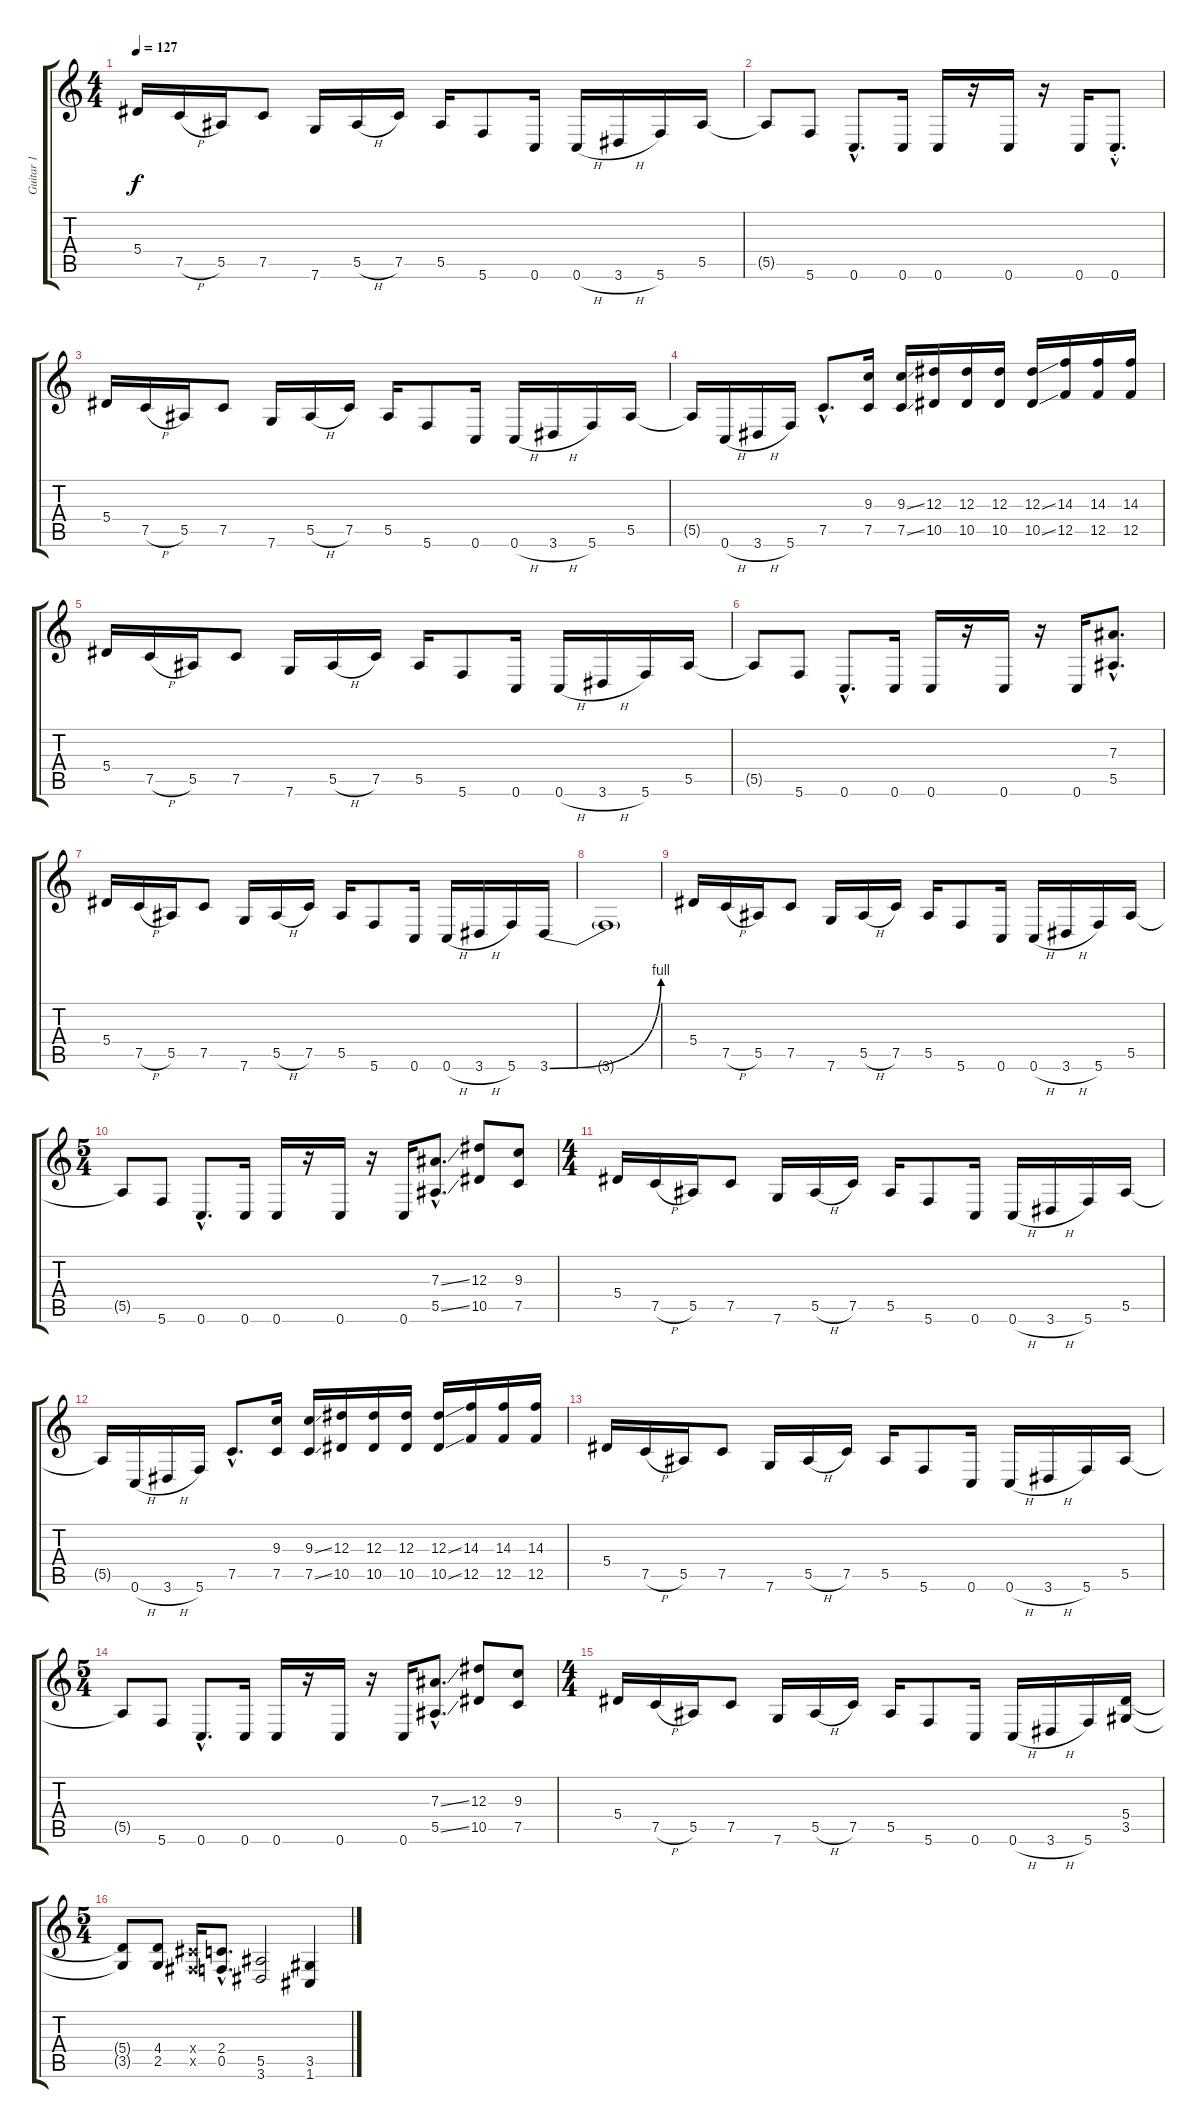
\track ("Guitar 1" "Guitar 1") {instrument distortionguitar}
\staff {score tabs}
\tuning (C4 G3 Eb3 Bb2 F2 C2) {hide}
\ts (4 4)
\tempo 127
\clef g2
\ks c
5.4.16{dy f instrument distortionguitar} 7.5{h}.16 5.5.16 7.5.8 7.6.16 5.5{h}.16 7.5.16 5.5.16 5.6.8 0.6.16 0.6{h}.16 3.6{h}.16 5.6.16 5.5.16 |
5.5{t}.8 5.6.8 0.6{hac}.8{d} 0.6.16 0.6.16 r.16 0.6.16 r.16 0.6.16 0.6{hac st}.8{d} |
5.4.16 7.5{h}.16 5.5.16 7.5.8 7.6.16 5.5{h}.16 7.5.16 5.5.16 5.6.8 0.6.16 0.6{h}.16 3.6{h}.16 5.6.16 5.5.16 |
5.5{t}.16 0.6{h}.16 3.6{h}.16 5.6.16 7.5{hac}.8{d} (9.3 7.5).16 (9.3{ss} 7.5{ss}).16 (12.3 10.5).16 (12.3 10.5).16 (12.3 10.5).16 (12.3{ss} 10.5{ss}).16 (14.3 12.5).16 (14.3 12.5).16 (14.3 12.5).16 |
\section ("" "")
5.4.16 7.5{h}.16 5.5.16 7.5.8 7.6.16 5.5{h}.16 7.5.16 5.5.16 5.6.8 0.6.16 0.6{h}.16 3.6{h}.16 5.6.16 5.5.16 |
5.5{t}.8 5.6.8 0.6{hac}.8{d} 0.6.16 0.6.16 r.16 0.6.16 r.16 0.6.16 (7.3{hac} 5.5{hac}).8{d} |
5.4.16 7.5{h}.16 5.5.16 7.5.8 7.6.16 5.5{h}.16 7.5.16 5.5.16 5.6.8 0.6.16 0.6{h}.16 3.6{h}.16 5.6.16 3.6{be (bend 0 0 60 4)}.16 |
3.6{t}.1 |
\section ("" "")
5.4.16 7.5{h}.16 5.5.16 7.5.8 7.6.16 5.5{h}.16 7.5.16 5.5.16 5.6.8 0.6.16 0.6{h}.16 3.6{h}.16 5.6.16 5.5.16 |
\ts (5 4)
5.5{t}.8 5.6.8 0.6{hac}.8{d} 0.6.16 0.6.16 r.16 0.6.16 r.16 0.6.16 (7.3{ss hac} 5.5{ss hac}).8{d} (12.3 10.5).8 (9.3 7.5).8 |
\ts (4 4)
5.4.16 7.5{h}.16 5.5.16 7.5.8 7.6.16 5.5{h}.16 7.5.16 5.5.16 5.6.8 0.6.16 0.6{h}.16 3.6{h}.16 5.6.16 5.5.16 |
5.5{t}.16 0.6{h}.16 3.6{h}.16 5.6.16 7.5{hac}.8{d} (9.3 7.5).16 (9.3{ss} 7.5{ss}).16 (12.3 10.5).16 (12.3 10.5).16 (12.3 10.5).16 (12.3{ss} 10.5{ss}).16 (14.3 12.5).16 (14.3 12.5).16 (14.3 12.5).16 |
5.4.16 7.5{h}.16 5.5.16 7.5.8 7.6.16 5.5{h}.16 7.5.16 5.5.16 5.6.8 0.6.16 0.6{h}.16 3.6{h}.16 5.6.16 5.5.16 |
\ts (5 4)
5.5{t}.8 5.6.8 0.6{hac}.8{d} 0.6.16 0.6.16 r.16 0.6.16 r.16 0.6.16 (7.3{ss hac} 5.5{ss hac}).8{d} (12.3 10.5).8 (9.3 7.5).8 |
\ts (4 4)
5.4.16 7.5{h}.16 5.5.16 7.5.8 7.6.16 5.5{h}.16 7.5.16 5.5.16 5.6.8 0.6.16 0.6{h}.16 3.6{h}.16 5.6.16 (5.4 3.5).16 |
\ts (5 4)
(5.4{t} 3.5{t}).8 (4.4 2.5).8 (3.4{x} 1.5{x}).16 (2.4{hac} 0.5{hac}).8{d} (5.5 3.6).2 (3.5 1.6).4
